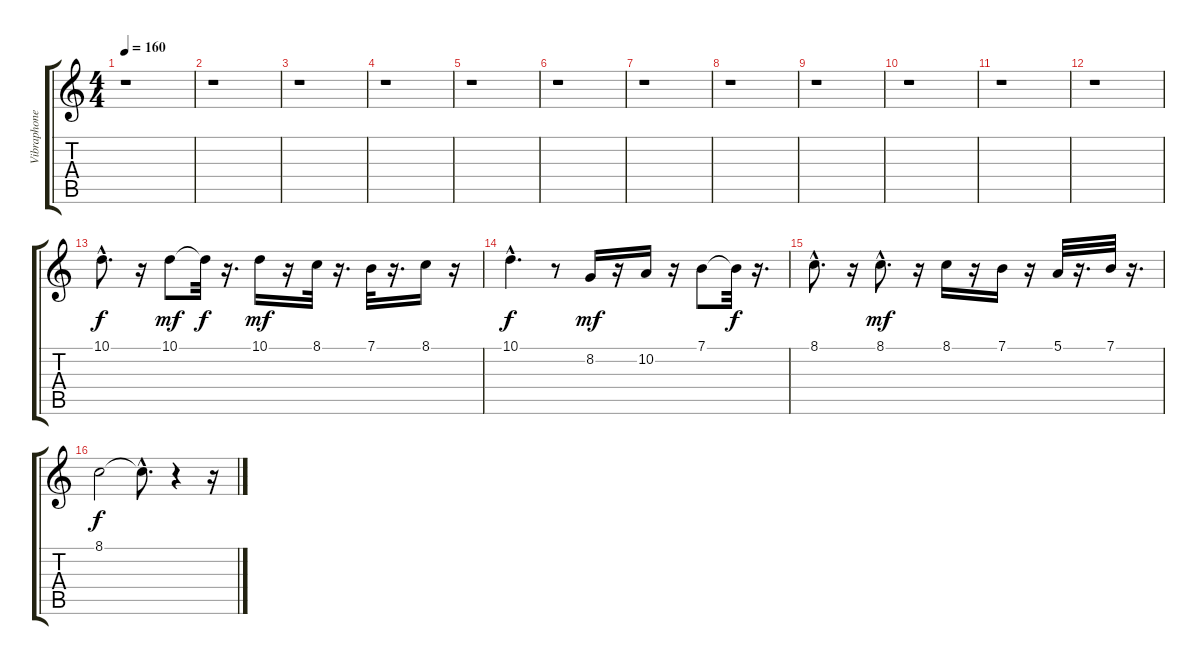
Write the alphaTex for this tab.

\track ("Vibraphone" "Vibraphone") {instrument vibraphone}
\staff {score tabs}
\tuning (E4 B3 G3 D3 A2 E2) {hide}
\ts (4 4)
\tempo 160
\clef g2
\ks c
r.1{dy f instrument vibraphone} |
r.1 |
r.1 |
r.1 |
r.1 |
r.1 |
r.1 |
r.1 |
r.1 |
r.1 |
r.1 |
r.1 |
10.1{hac}.8{d} r.16 10.1.8{dy mf} 10.1{t}.32{dy f} r.16{d} 10.1.16{dy mf} r.16 8.1.32 r.16{d} 7.1.32 r.16{d} 8.1.16 r.16 |
10.1{hac}.4{d dy f} r.8 8.2.16{dy mf} r.16 10.2.16 r.16 7.1.8 7.1{t}.32{dy f} r.16{d} |
8.1{hac}.8{d} r.16 8.1{hac}.8{d dy mf} r.16 8.1.16 r.16 7.1.16 r.16 5.1.32 r.16{d} 7.1.32 r.16{d} |
8.1.2{dy f} 8.1{hac t}.8{d} r.4 r.16
